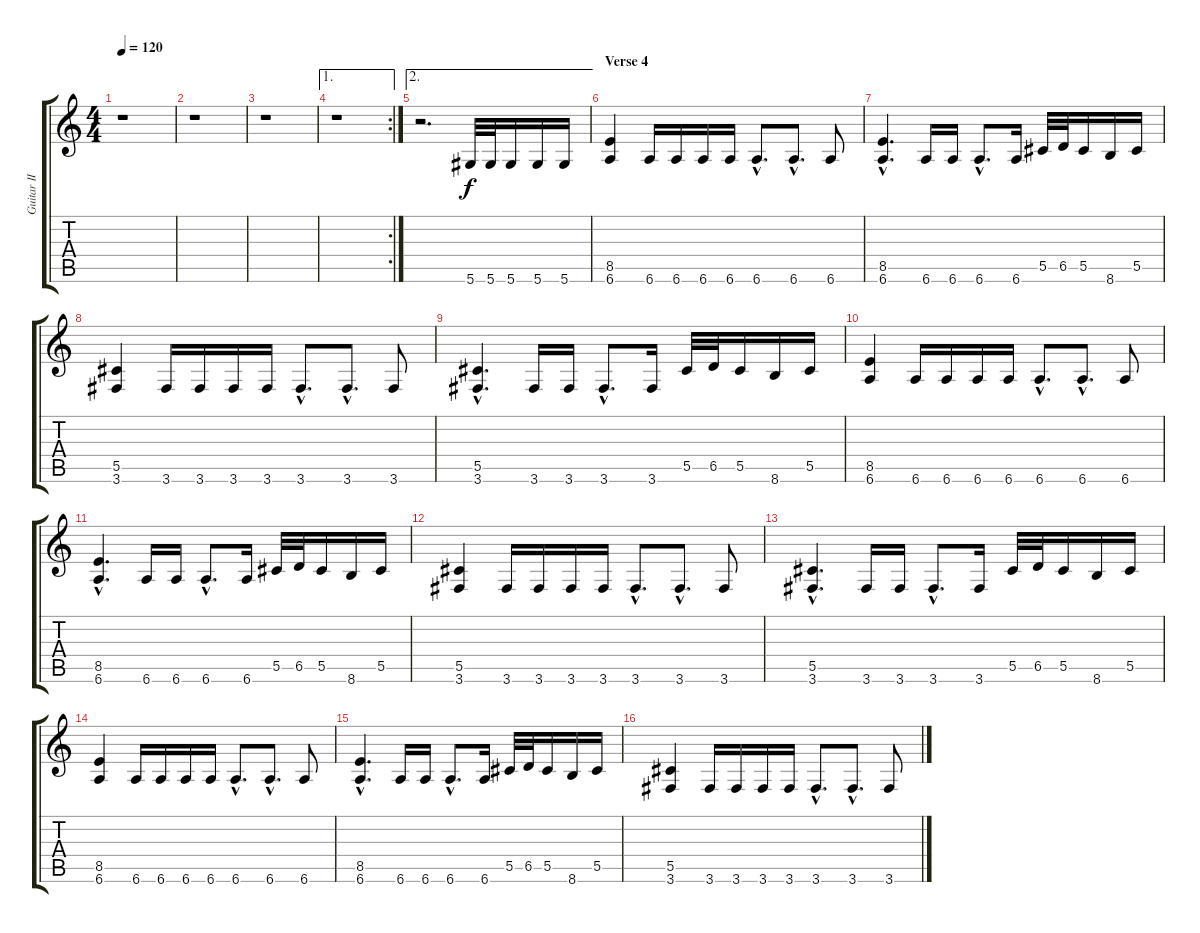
\track ("Guitar II" "Guitar II") {instrument distortionguitar}
\staff {score tabs}
\tuning (Eb4 Bb3 Gb3 Db3 Ab2 Eb2) {hide}
\ts (4 4)
\tempo 120
\clef g2
\ks c
r.1{dy f} |
r.1 |
r.1 |
\ae 1
\rc 2
r.1 |
\ae 2
r.2{d} 5.6.32 5.6.32 5.6.16 5.6.16 5.6.16 |
\section ("" "Verse 4")
(8.5 6.6).4{volume 13} 6.6.16 6.6.16 6.6.16 6.6.16 6.6{hac}.8{d} 6.6{hac}.8{d} 6.6.8 |
(8.5{hac} 6.6{hac}).4{d} 6.6.16 6.6.16 6.6{hac}.8{d} 6.6.16 5.5.32 6.5.32 5.5.16 8.6.16 5.5.16 |
(5.5 3.6).4 3.6.16 3.6.16 3.6.16 3.6.16 3.6{hac}.8{d} 3.6{hac}.8{d} 3.6.8 |
(5.5{hac} 3.6{hac}).4{d} 3.6.16 3.6.16 3.6{hac}.8{d} 3.6.16 5.5.32 6.5.32 5.5.16 8.6.16 5.5.16 |
(8.5 6.6).4{volume 13} 6.6.16 6.6.16 6.6.16 6.6.16 6.6{hac}.8{d} 6.6{hac}.8{d} 6.6.8 |
(8.5{hac} 6.6{hac}).4{d} 6.6.16 6.6.16 6.6{hac}.8{d} 6.6.16 5.5.32 6.5.32 5.5.16 8.6.16 5.5.16 |
(5.5 3.6).4 3.6.16 3.6.16 3.6.16 3.6.16 3.6{hac}.8{d} 3.6{hac}.8{d} 3.6.8 |
(5.5{hac} 3.6{hac}).4{d} 3.6.16 3.6.16 3.6{hac}.8{d} 3.6.16 5.5.32 6.5.32 5.5.16 8.6.16 5.5.16 |
(8.5 6.6).4{volume 13} 6.6.16 6.6.16 6.6.16 6.6.16 6.6{hac}.8{d} 6.6{hac}.8{d} 6.6.8 |
(8.5{hac} 6.6{hac}).4{d} 6.6.16 6.6.16 6.6{hac}.8{d} 6.6.16 5.5.32 6.5.32 5.5.16 8.6.16 5.5.16 |
(5.5 3.6).4 3.6.16 3.6.16 3.6.16 3.6.16 3.6{hac}.8{d} 3.6{hac}.8{d} 3.6.8
